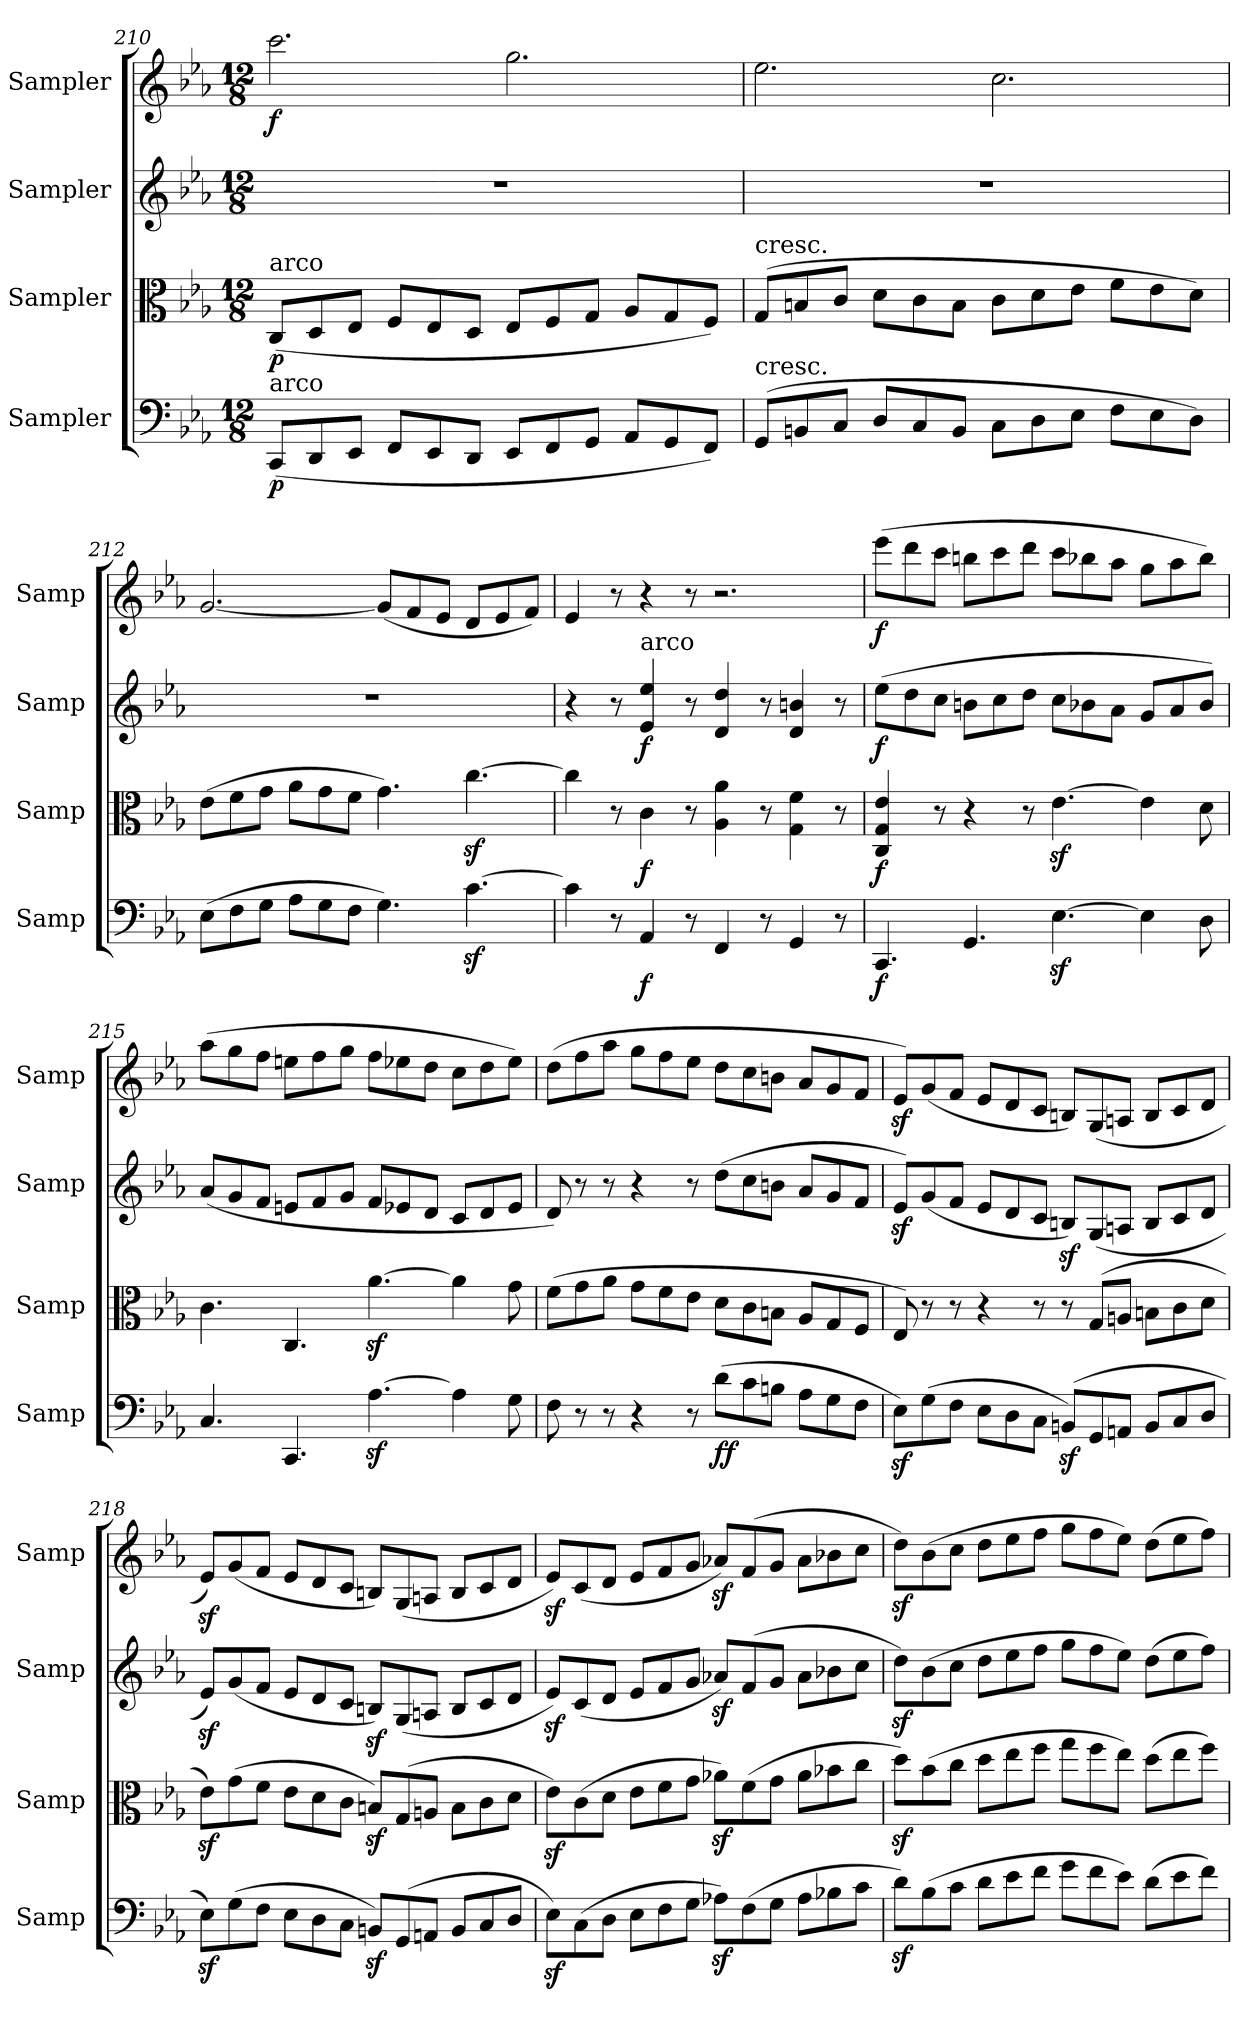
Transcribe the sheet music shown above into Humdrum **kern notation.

**kern	**dynam	**kern	**dynam	**kern	**dynam	**kern	**dynam
*part4	*part4	*part3	*part3	*part2	*part2	*part1	*part1
*staff4	*staff4	*staff3	*staff3	*staff2	*staff2	*staff1	*staff1
*I"Sampler	*	*I"Sampler	*	*I"Sampler	*	*I"Sampler	*
*I'Samp	*	*I'Samp	*	*I'Samp	*	*I'Samp	*
*clefF4	*	*clefC3	*	*clefG2	*	*clefG2	*
*k[b-e-a-]	*	*k[b-e-a-]	*	*k[b-e-a-]	*	*k[b-e-a-]	*
*M12/8	*	*M12/8	*	*M12/8	*	*M12/8	*
=210	=210	=210	=210	=210	=210	=210	=210
!	!	!LO:TX:a:t=arco	!	!	!	!	!
!LO:TX:a:t=arco	!	!	!	!	!	!	!
!	!LO:DY:b	!	!LO:DY:b	!	!	!	!LO:DY:b
(8CC/L	p	(8C/L	p	1.r	.	2.ccc\	f
8DD/	.	8D/	.	.	.	.	.
8EE-/J	.	8E-/J	.	.	.	.	.
8FF/L	.	8F/L	.	.	.	.	.
8EE-/	.	8E-/	.	.	.	.	.
8DD/J	.	8D/J	.	.	.	.	.
8EE-/L	.	8E-/L	.	.	.	2.gg\	.
8FF/	.	8F/	.	.	.	.	.
8GG/J	.	8G/J	.	.	.	.	.
8AA-/L	.	8A-/L	.	.	.	.	.
8GG/	.	8G/	.	.	.	.	.
8FF/J)	.	8F/J)	.	.	.	.	.
=211	=211	=211	=211	=211	=211	=211	=211
!	!	!LO:TX:a:t=cresc.	!	!	!	!	!
!LO:TX:a:t=cresc.	!	!	!	!	!	!	!
(8GG/L	.	(8G/L	.	1.r	.	2.ee-\	.
8BBn/	.	8Bn/	.	.	.	.	.
8C/J	.	8c/J	.	.	.	.	.
8D/L	.	8d\L	.	.	.	.	.
8C/	.	8c\	.	.	.	.	.
8BB/J	.	8B\J	.	.	.	.	.
8C\L	.	8c\L	.	.	.	2.cc\	.
8D\	.	8d\	.	.	.	.	.
8E-\J	.	8e-\J	.	.	.	.	.
8F\L	.	8f\L	.	.	.	.	.
8E-\	.	8e-\	.	.	.	.	.
8D\J)	.	8d\J)	.	.	.	.	.
=212	=212	=212	=212	=212	=212	=212	=212
(8E-\L	.	(8e-\L	.	1.r	.	[2.g/	.
8F\	.	8f\	.	.	.	.	.
8G\J	.	8g\J	.	.	.	.	.
8A-\L	.	8a-\L	.	.	.	.	.
8G\	.	8g\	.	.	.	.	.
8F\J	.	8f\J	.	.	.	.	.
4.G\)	.	4.g\)	.	.	.	(8g/L]	.
.	.	.	.	.	.	8f/	.
.	.	.	.	.	.	8e-/J	.
[4.cz<\	.	[4.ccz<\	.	.	.	8d/L	.
.	.	.	.	.	.	8e-/	.
.	.	.	.	.	.	8f/J)	.
=213	=213	=213	=213	=213	=213	=213	=213
4c\]	.	4cc\]	.	4r	.	4e-/	.
8r	.	8r	.	8r	.	8r	.
!	!	!	!	!LO:TX:a:t=arco	!	!	!
!	!LO:DY:b	!	!LO:DY:b	!	!LO:DY:b	!	!
4AA-/	f	4c\	f	4e-/ 4ee-/	f	4r	.
8r	.	8r	.	8r	.	8r	.
4FF/	.	4A-\ 4a-\	.	4d/ 4dd/	.	2.r	.
8r	.	8r	.	8r	.	.	.
4GG/	.	4G\ 4f\	.	4d/ 4bn/	.	.	.
8r	.	8r	.	8r	.	.	.
!!LO:LB:g=z
=214	=214	=214	=214	=214	=214	=214	=214
!	!LO:DY:b	!	!LO:DY:b	!	!LO:DY:b	!	!LO:DY:b
4.CC/	f	4C/ 4G/ 4e-/	f	(8ee-\L	f	(8eee-\L	f
.	.	.	.	8dd\	.	8ddd\	.
.	.	8r	.	8cc\J	.	8ccc\J	.
4.GG/	.	4r	.	8bn\L	.	8bbn\L	.
.	.	.	.	8cc\	.	8ccc\	.
.	.	8r	.	8dd\J	.	8ddd\J	.
[4.E-z<\	.	[4.e-z<\	.	8cc\L	.	8ccc\L	.
.	.	.	.	8b-X\	.	8bb-X\	.
.	.	.	.	8a-\J	.	8aa-\J	.
4E-\]	.	4e-\]	.	8g/L	.	8gg\L	.
.	.	.	.	8a-/	.	8aa-\	.
8D\	.	8d\	.	8b-/J)	.	8bb-\J)	.
=215	=215	=215	=215	=215	=215	=215	=215
4.C/	.	4.c\	.	(8a-/L	.	(8aa-\L	.
.	.	.	.	8g/	.	8gg\	.
.	.	.	.	8f/J	.	8ff\J	.
4.CC/	.	4.C/	.	8en/L	.	8een\L	.
.	.	.	.	8f/	.	8ff\	.
.	.	.	.	8g/J	.	8gg\J	.
[4.A-z<\	.	[4.a-z<\	.	8f/L	.	8ff\L	.
.	.	.	.	8e-X/	.	8ee-X\	.
.	.	.	.	8d/J	.	8dd\J	.
4A-\]	.	4a-\]	.	8c/L	.	8cc\L	.
.	.	.	.	8d/	.	8dd\	.
8G\	.	8g\	.	8e-/J	.	8ee-\J)	.
=216	=216	=216	=216	=216	=216	=216	=216
8F\	.	(8f\L	.	8d/)	.	(8dd\L	.
8r	.	8g\	.	8r	.	8ff\	.
8r	.	8a-\J	.	8r	.	8aa-\J	.
4r	.	8g\L	.	4r	.	8gg\L	.
.	.	8f\	.	.	.	8ff\	.
8r	.	8e-\J	.	8r	.	8ee-\J	.
!	!LO:DY:b	!	!	!	!	!	!
(8d\L	ff	8d\L	.	(8dd\L	.	8dd\L	.
8c\	.	8c\	.	8cc\	.	8cc\	.
8Bn\J	.	8Bn\J	.	8bn\J	.	8bn\J	.
8A-\L	.	8A-/L	.	8a-/L	.	8a-/L	.
8G\	.	8G/	.	8g/	.	8g/	.
8F\J	.	8F/J	.	8f/J	.	8f/J	.
=217	=217	=217	=217	=217	=217	=217	=217
8E-z<\L)	.	8E-/)	.	8e-z</L)	.	8e-z</L)	.
(8G\	.	8r	.	(8g/	.	(8g/	.
8F\J	.	8r	.	8f/J	.	8f/J	.
8E-\L	.	4r	.	8e-/L	.	8e-/L	.
8D\	.	.	.	8d/	.	8d/	.
8C\J	.	8r	.	8c/J	.	8c/J	.
(>8BBnz</L)	.	8r	.	8Bnz</L)	.	8Bn/L)	.
8GG/	.	(8G/L	.	(8G/	.	(8G/	.
8AAn/J	.	8An/J	.	8An/J	.	8An/J	.
8BB/L	.	8Bn\L	.	8B/L	.	8B/L	.
8C/	.	8c\	.	8c/	.	8c/	.
8D/J	.	8d\J	.	8d/J	.	8d/J	.
=218	=218	=218	=218	=218	=218	=218	=218
8E-z<\L)	.	8e-z<\L)	.	8e-z</L)	.	8e-z</L)	.
(8G\	.	(8g\	.	(8g/	.	(8g/	.
8F\J	.	8f\J	.	8f/J	.	8f/J	.
8E-\L	.	8e-\L	.	8e-/L	.	8e-/L	.
8D\	.	8d\	.	8d/	.	8d/	.
8C\J	.	8c\J	.	8c/J	.	8c/J	.
8BBnz</L)	.	8Bnz</L)	.	8Bnz>/L)	.	8Bn/L)	.
(>8GG/	.	(8G/	.	(8G/	.	(8G/	.
8AAn/J	.	8An/J	.	8An/J	.	8An/J	.
8BB/L	.	8B\L	.	8B/L	.	8B/L	.
8C/	.	8c\	.	8c/	.	8c/	.
8D/J	.	8d\J	.	8d/J	.	8d/J	.
!!LO:LB:g=z
=219	=219	=219	=219	=219	=219	=219	=219
8E-z<\L)	.	8e-z<\L)	.	8e-z</L)	.	8e-z</L)	.
(8C\	.	(8c\	.	(8c/	.	(8c/	.
8D\J	.	8d\J	.	8d/J	.	8d/J	.
8E-\L	.	8e-\L	.	8e-/L	.	8e-/L	.
8F\	.	8f\	.	8f/	.	8f/	.
8G\J	.	8g\J	.	8g/J	.	8g/J	.
8A-Xz<\L)	.	8a-Xz<\L)	.	8a-Xz</L)	.	8a-Xz</L)	.
(8F\	.	(8f\	.	(8f/	.	(8f/	.
8G\J	.	8g\J	.	8g/J	.	8g/J	.
8A-\L	.	8a-\L	.	8a-\L	.	8a-\L	.
8B-X\	.	8b-X\	.	8b-X\	.	8b-X\	.
8c\J	.	8cc\J	.	8cc\J	.	8cc\J	.
=220	=220	=220	=220	=220	=220	=220	=220
8dz<\L)	.	8ddz<\L)	.	8ddz<\L)	.	8ddz<\L)	.
(8B-\	.	(8b-\	.	(8b-\	.	(8b-\	.
8c\J	.	8cc\J	.	8cc\J	.	8cc\J	.
8d\L	.	8dd\L	.	8dd\L	.	8dd\L	.
8e-\	.	8ee-\	.	8ee-\	.	8ee-\	.
8f\J	.	8ff\J	.	8ff\J	.	8ff\J	.
8g\L	.	8gg\L	.	8gg\L	.	8gg\L	.
8f\	.	8ff\	.	8ff\	.	8ff\	.
8e-\J)	.	8ee-\J)	.	8ee-\J)	.	8ee-\J)	.
(8d\L	.	(8dd\L	.	(8dd\L	.	(8dd\L	.
8e-\	.	8ee-\	.	8ee-\	.	8ee-\	.
8f\J)	.	8ff\J)	.	8ff\J)	.	8ff\J)	.
=	=	=	=	=	=	=	=
*-	*-	*-	*-	*-	*-	*-	*-
